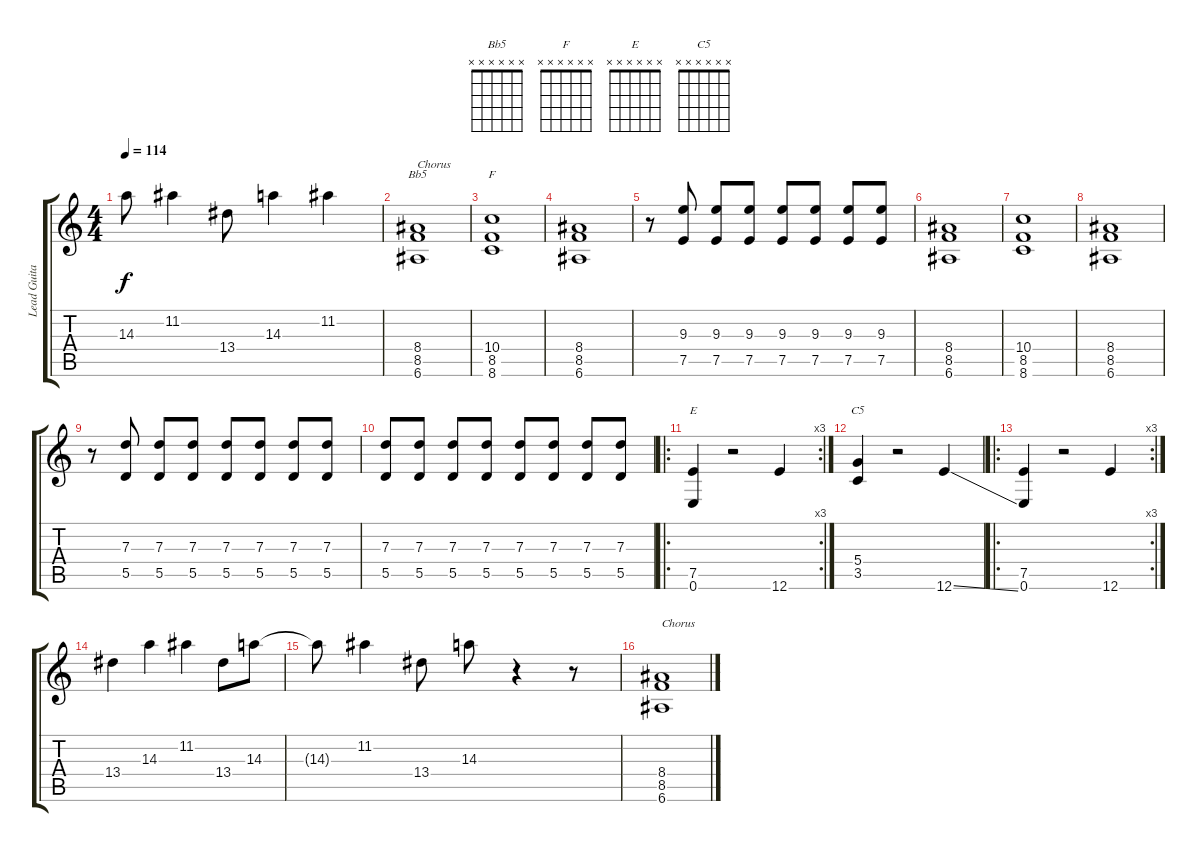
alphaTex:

\track ("Lead Guitar" "Lead Guita") {instrument distortionguitar}
\staff {score tabs}
\tuning (E4 B3 G3 D3 A2 E2) {hide}
\chord ("Bb5" x x x x x x) {firstfret 0}
\chord ("F" x x x x x x) {firstfret 0}
\chord ("E" x x x x x x) {firstfret 0}
\chord ("C5" x x x x x x) {firstfret 0}
\ts (4 4)
\tempo 114
\clef g2
\ks c
14.3{t}.8{dy f} 11.2.4 13.4.8 14.3.4 11.2.4 |
(8.4 8.5 6.6).1{ch "Bb5" txt "Chorus"} |
(10.4 8.5 8.6).1{ch "F"} |
(8.4 8.5 6.6).1 |
r.8 (9.3 7.5).8 (9.3 7.5).8 (9.3 7.5).8 (9.3 7.5).8 (9.3 7.5).8 (9.3 7.5).8 (9.3 7.5).8 |
(8.4 8.5 6.6).1 |
(10.4 8.5 8.6).1 |
(8.4 8.5 6.6).1 |
r.8 (7.3 5.5).8 (7.3 5.5).8 (7.3 5.5).8 (7.3 5.5).8 (7.3 5.5).8 (7.3 5.5).8 (7.3 5.5).8 |
(7.3 5.5).8 (7.3 5.5).8 (7.3 5.5).8 (7.3 5.5).8 (7.3 5.5).8 (7.3 5.5).8 (7.3 5.5).8 (7.3 5.5).8 |
\ro
\rc 3
(7.5 0.6).4{ch "E"} r.2 12.6.4 |
(5.4 3.5).4{ch "C5"} r.2 12.6{ss}.4 |
\ro
\rc 3
(7.5 0.6).4 r.2 12.6.4 |
13.4.4 14.3.4 11.2.4 13.4.8 14.3.8 |
14.3{t}.8 11.2.4 13.4.8 14.3.8 r.4 r.8 |
(8.4 8.5 6.6).1{txt "Chorus"}
